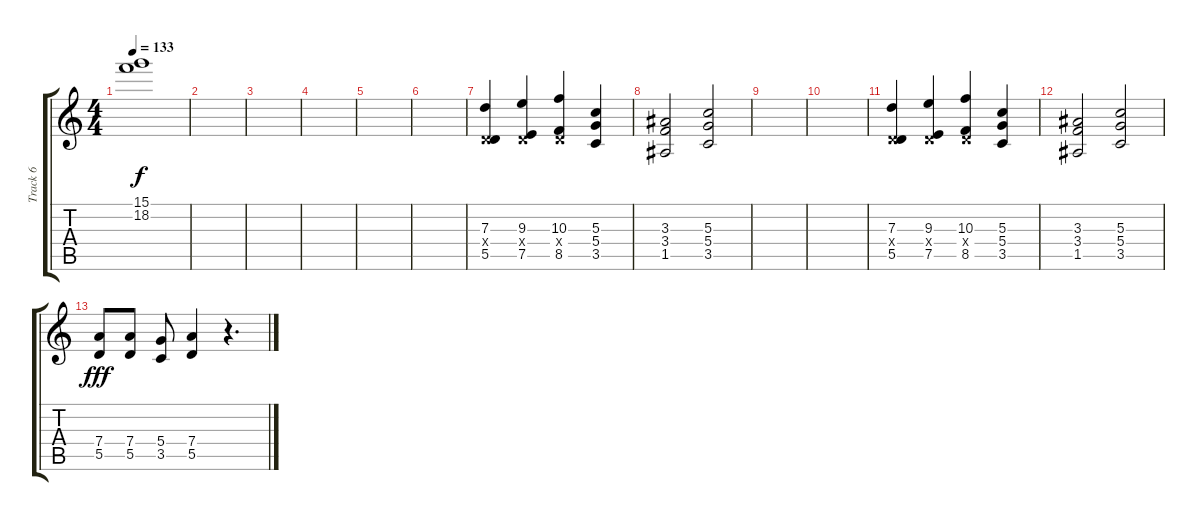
\track ("Track 6" "Track 6") {instrument distortionguitar}
\staff {score tabs}
\tuning (E4 B3 G3 D3 A2 E2) {hide}
\ts (4 4)
\tempo 133
\clef g2
\ks c
(15.1{t} 18.2{t}).1{dy f} |
|
|
|
|
|
(7.3 0.4{x} 5.5).4 (9.3 0.4{x} 7.5).4 (10.3 0.4{x} 8.5).4 (5.3 5.4 3.5).4 |
(3.3 3.4 1.5).2 (5.3 5.4 3.5).2 |
|
|
(7.3 0.4{x} 5.5).4 (9.3 0.4{x} 7.5).4 (10.3 0.4{x} 8.5).4 (5.3 5.4 3.5).4 |
(3.3 3.4 1.5).2 (5.3 5.4 3.5).2 |
(7.4 5.5).8{dy fff} (7.4 5.5).8 (5.4 3.5).8 (7.4 5.5).4 r.4{d}
